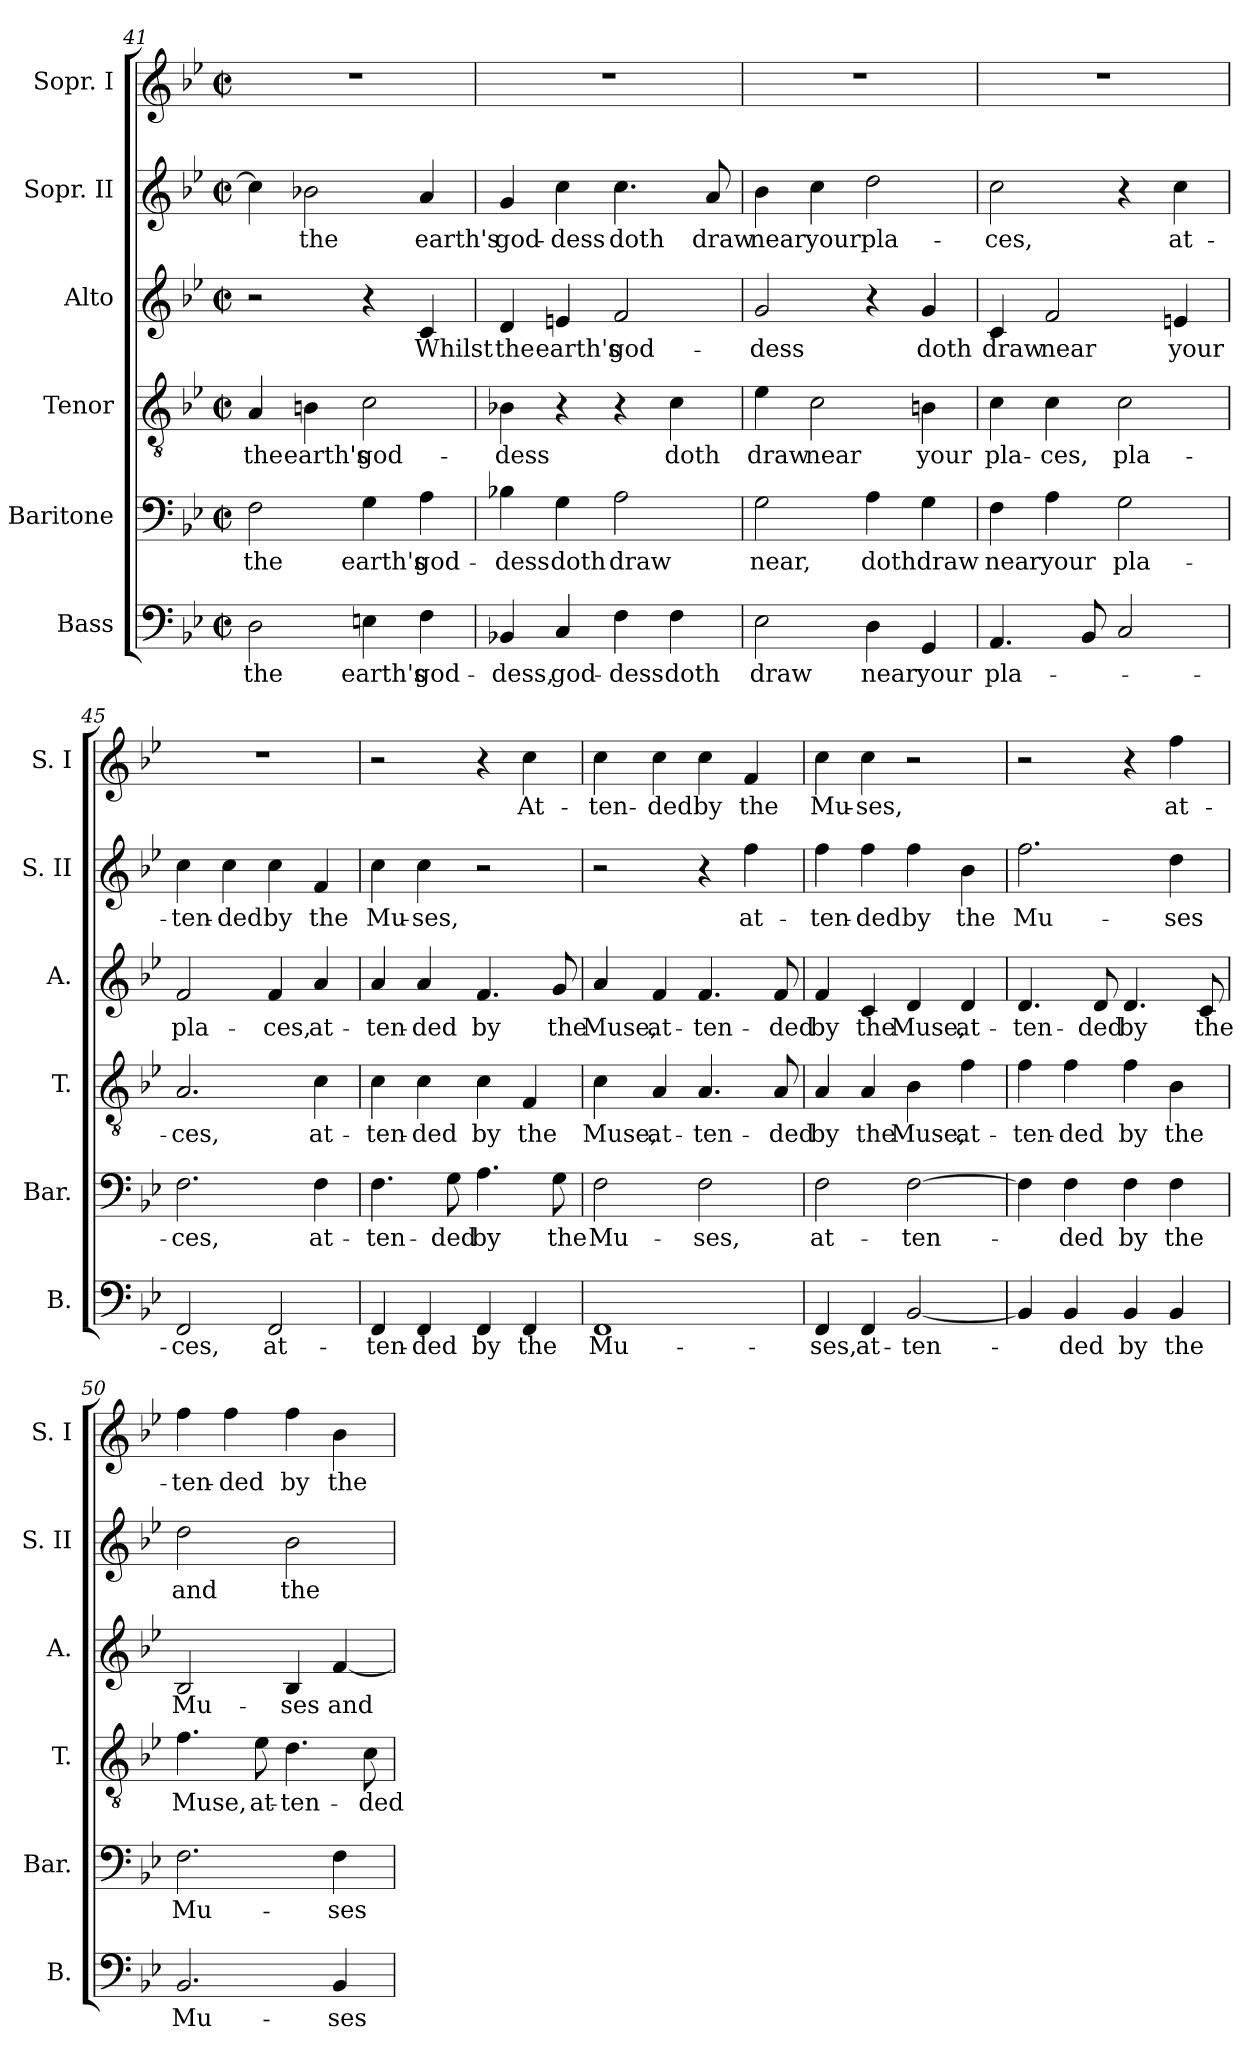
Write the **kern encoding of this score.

**kern	**text	**kern	**text	**kern	**text	**kern	**text	**kern	**text	**kern	**text
*part6	*part6	*part5	*part5	*part4	*part4	*part3	*part3	*part2	*part2	*part1	*part1
*staff6	*staff6	*staff5	*staff5	*staff4	*staff4	*staff3	*staff3	*staff2	*staff2	*staff1	*staff1
*I"Bass	*	*I"Baritone	*	*I"Tenor	*	*I"Alto	*	*I"Sopr. II	*	*I"Sopr. I	*
*I'B.	*	*I'Bar.	*	*I'T.	*	*I'A.	*	*I'S. II	*	*I'S. I	*
!!LO:PB:g=z
*clefF4	*	*clefF4	*	*clefGv2	*	*clefG2	*	*clefG2	*	*clefG2	*
*k[b-e-]	*	*k[b-e-]	*	*k[b-e-]	*	*k[b-e-]	*	*k[b-e-]	*	*k[b-e-]	*
*g:	*	*g:	*	*g:	*	*g:	*	*g:	*	*g:	*
*M2/2	*	*M2/2	*	*M2/2	*	*M2/2	*	*M2/2	*	*M2/2	*
*met(c|)	*	*met(c|)	*	*met(c|)	*	*met(c|)	*	*met(c|)	*	*met(c|)	*
=41	=41	=41	=41	=41	=41	=41	=41	=41	=41	=41	=41
2D\	the	2F\	the	4A/	the	2r	.	4cc\]	.	1r	.
.	.	.	.	4Bn\	earth's	.	.	2b-X\	the	.	.
4En\	earth's	4G\	earth's	2c\	god-	4r	.	.	.	.	.
4F\	god-	4A\	god-	.	.	4c/	Whilst	4a/	earth's	.	.
=42	=42	=42	=42	=42	=42	=42	=42	=42	=42	=42	=42
4BB-X/	-dess,	4B-X\	-dess	4B-X\	-dess	4d/	the	4g/	god-	1r	.
4C/	god-	4G\	doth	4r	.	4en/	earth's	4cc\	-dess	.	.
4F\	-dess	2A\	draw	4r	.	2f/	god-	4.cc\	doth	.	.
4F\	doth	.	.	4c\	doth	.	.	.	.	.	.
.	.	.	.	.	.	.	.	8a/	draw	.	.
=43	=43	=43	=43	=43	=43	=43	=43	=43	=43	=43	=43
2E-\	draw	2G\	near,	4e-\	draw	2g/	-dess	4b-\	near	1r	.
.	.	.	.	2c\	near	.	.	4cc\	your	.	.
4D\	near	4A\	doth	.	.	4r	.	2dd\	pla-	.	.
4GG/	your	4G\	draw	4Bn\	your	4g/	doth	.	.	.	.
=44	=44	=44	=44	=44	=44	=44	=44	=44	=44	=44	=44
4.AA/	pla-	4F\	near	4c\	pla-	4c/	draw	2cc\	-ces,	1r	.
.	.	4A\	your	4c\	-ces,	2f/	near	.	.	.	.
8BB-/	.	.	.	.	.	.	.	.	.	.	.
2C/	.	2G\	pla-	2c\	pla-	.	.	4r	.	.	.
.	.	.	.	.	.	4en/	your	4cc\	at-	.	.
!!LO:LB:g=z
=45	=45	=45	=45	=45	=45	=45	=45	=45	=45	=45	=45
2FF/	-ces,	2.F\	-ces,	2.A/	-ces,	2f/	pla-	4cc\	-ten-	1r	.
.	.	.	.	.	.	.	.	4cc\	-ded	.	.
2FF/	at-	.	.	.	.	4f/	-ces,	4cc\	by	.	.
.	.	4F\	at-	4c\	at-	4a/	at-	4f/	the	.	.
=46	=46	=46	=46	=46	=46	=46	=46	=46	=46	=46	=46
4FF/	-ten-	4.F\	-ten-	4c\	-ten-	4a/	-ten-	4cc\	Mu-	2r	.
4FF/	-ded	.	.	4c\	-ded	4a/	-ded	4cc\	-ses,	.	.
.	.	8G\	-ded	.	.	.	.	.	.	.	.
4FF/	by	4.A\	by	4c\	by	4.f/	by	2r	.	4r	.
4FF/	the	.	.	4F/	the	.	.	.	.	4cc\	At-
.	.	8G\	the	.	.	8g/	the	.	.	.	.
=47	=47	=47	=47	=47	=47	=47	=47	=47	=47	=47	=47
1FF	Mu-	2F\	Mu-	4c\	Muse,	4a/	Muse,	2r	.	4cc\	-ten-
.	.	.	.	4A/	at-	4f/	at-	.	.	4cc\	-ded
.	.	2F\	-ses,	4.A/	-ten-	4.f/	-ten-	4r	.	4cc\	by
.	.	.	.	.	.	.	.	4ff\	at-	4f/	the
.	.	.	.	8A/	-ded	8f/	-ded	.	.	.	.
=48	=48	=48	=48	=48	=48	=48	=48	=48	=48	=48	=48
4FF/	-ses,	2F\	at-	4A/	by	4f/	by	4ff\	-ten-	4cc\	Mu-
4FF/	at-	.	.	4A/	the	4c/	the	4ff\	-ded	4cc\	-ses,
[2BB-/	-ten-	[2F\	-ten-	4B-\	Muse,	4d/	Muse,	4ff\	by	2r	.
.	.	.	.	4f\	at-	4d/	at-	4b-\	the	.	.
!!LO:LB:g=z
=49	=49	=49	=49	=49	=49	=49	=49	=49	=49	=49	=49
4BB-/]	.	4F\]	.	4f\	-ten-	4.d/	-ten-	2.ff\	Mu-	2r	.
4BB-/	-ded	4F\	-ded	4f\	-ded	.	.	.	.	.	.
.	.	.	.	.	.	8d/	-ded	.	.	.	.
4BB-/	by	4F\	by	4f\	by	4.d/	by	.	.	4r	.
4BB-/	the	4F\	the	4B-\	the	.	.	4dd\	-ses	4ff\	at-
.	.	.	.	.	.	8c/	the	.	.	.	.
=50	=50	=50	=50	=50	=50	=50	=50	=50	=50	=50	=50
2.BB-/	Mu-	2.F\	Mu-	4.f\	Muse,	2B-/	Mu-	2dd\	and	4ff\	-ten-
.	.	.	.	.	.	.	.	.	.	4ff\	-ded
.	.	.	.	8e-\	at-	.	.	.	.	.	.
.	.	.	.	4.d\	-ten-	4B-/	-ses	2b-\	the	4ff\	by
4BB-/	-ses	4F\	-ses	.	.	[4f/	and	.	.	4b-\	the
.	.	.	.	8c\	-ded	.	.	.	.	.	.
=	=	=	=	=	=	=	=	=	=	=	=
*-	*-	*-	*-	*-	*-	*-	*-	*-	*-	*-	*-
